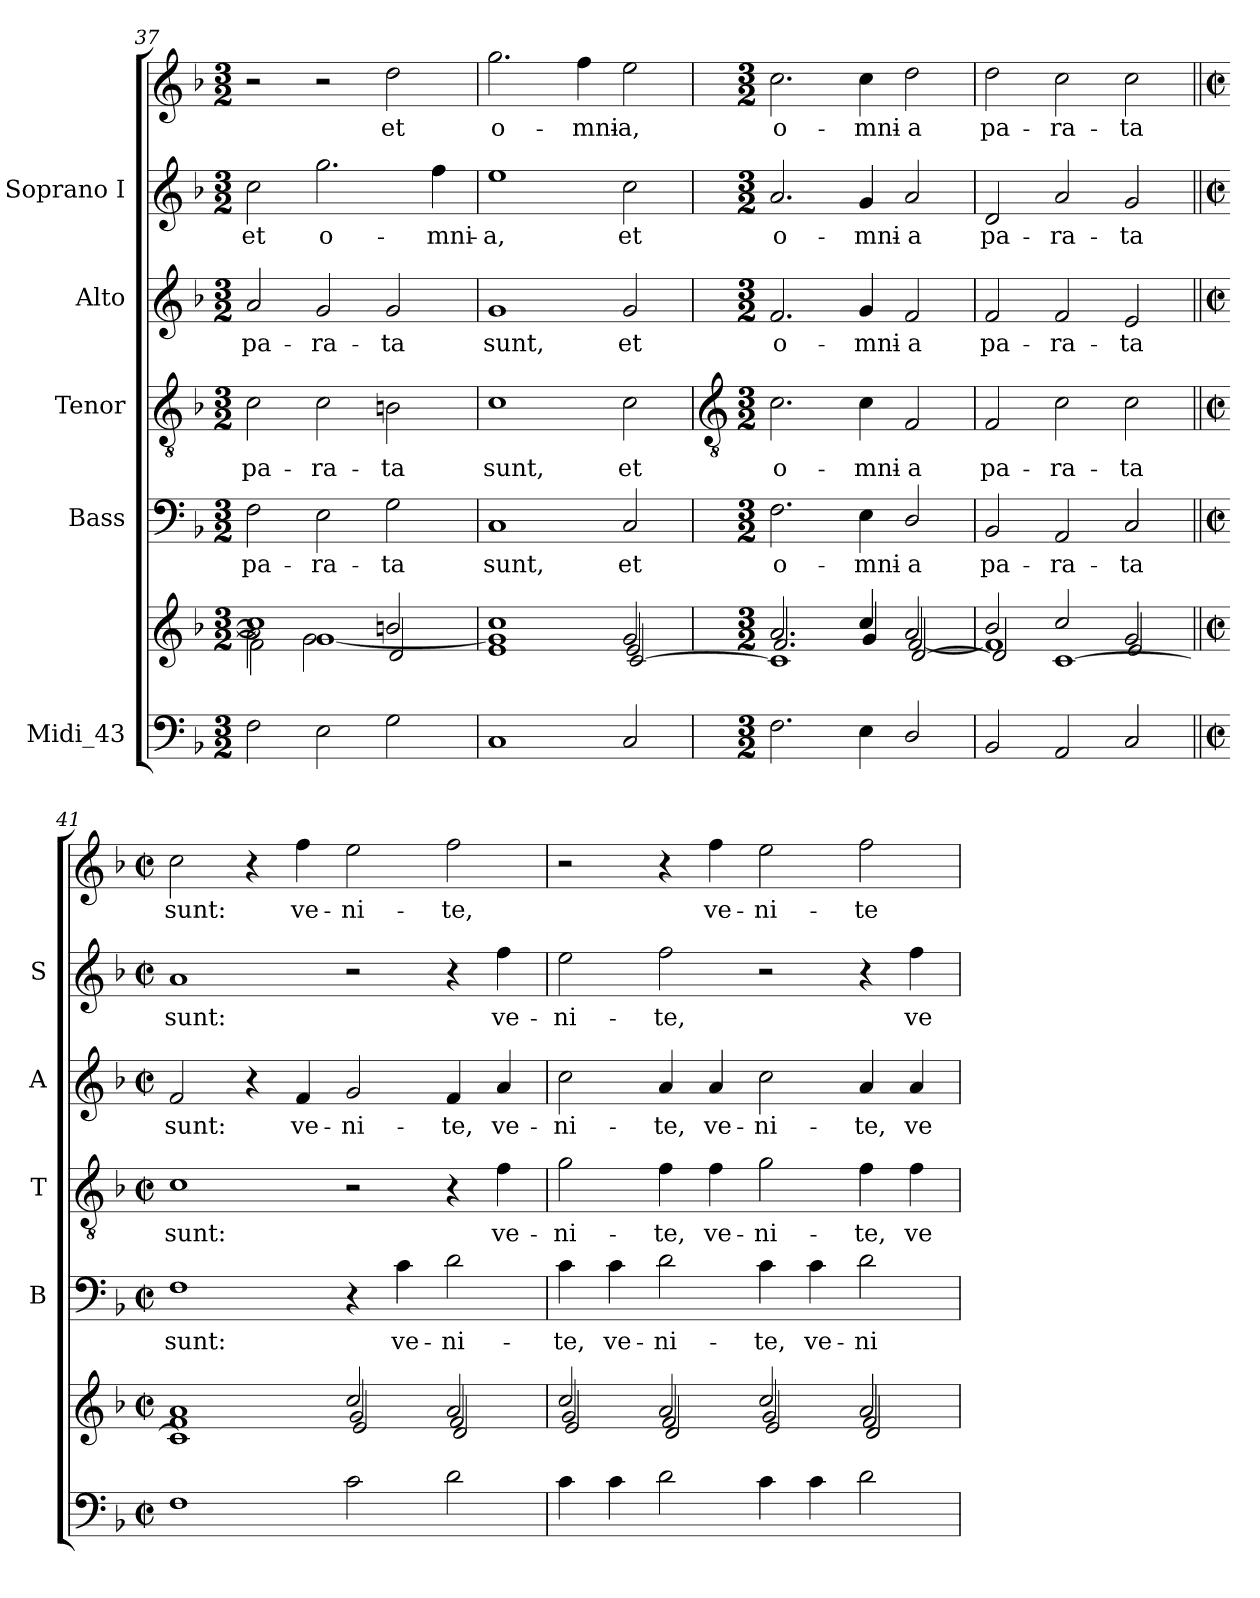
**kern	**kern	**kern	**text	**kern	**text	**kern	**text	**kern	**text	**kern	**text
*part5	*part5	*part4	*part4	*part3	*part3	*part2	*part2	*part1	*part1	*part1	*part1
*staff7	*staff6	*staff5	*staff5	*staff4	*staff4	*staff3	*staff3	*staff2	*staff2	*staff1	*staff1
*I"Midi_43	*	*I"Bass	*	*I"Tenor	*	*I"Alto	*	*I"Soprano I	*	*	*
*	*	*I'B	*	*I'T	*	*I'A	*	*I'S	*	*	*
*clefF4	*clefG2	*clefF4	*	*clefGv2	*	*clefG2	*	*clefG2	*	*clefG2	*
*k[b-]	*k[b-]	*k[b-]	*	*k[b-]	*	*k[b-]	*	*k[b-]	*	*k[b-]	*
*F:	*F:	*F:	*	*F:	*	*F:	*	*F:	*	*F:	*
*M3/2	*M3/2	*M3/2	*	*M3/2	*	*M3/2	*	*M3/2	*	*M3/2	*
=37	=37	=37	=37	=37	=37	=37	=37	=37	=37	=37	=37
*	*^	*	*	*	*	*	*	*	*	*	*
*	*	*^	*	*	*	*	*	*	*	*	*	*
!	!	!	!	!	!LO:LY:b	!	!LO:LY:b	!	!LO:LY:b	!	!LO:LY:b	!	!
2F	1cc/]	2a\]	2f\]	2F	pa-	2c	pa-	2a	pa-	2cc	et	2r	.
!	!	!	!	!	!LO:LY:b	!	!LO:LY:b	!	!LO:LY:b	!	!LO:LY:b	!	!
2E	.	[1g\	2g\	2E	-ra-	2c	-ra-	2g	-ra-	2.gg	o-	2r	.
!	!	!	!	!	!LO:LY:b	!	!LO:LY:b	!	!LO:LY:b	!	!	!	!LO:LY:b
2G	2bn/	.	2d/	2G	-ta	2Bn	-ta	2g	-ta	.	.	2dd	et
!	!	!	!	!	!	!	!	!	!	!	!LO:LY:b	!	!
.	.	.	.	.	.	.	.	.	.	4ff	-mni-	.	.
=38	=38	=38	=38	=38	=38	=38	=38	=38	=38	=38	=38	=38	=38
!	!	!	!	!	!LO:LY:b	!	!LO:LY:b	!	!LO:LY:b	!	!LO:LY:b	!	!LO:LY:b
1C	1cc/	1g\]	1e\	1C	sunt,	1c	sunt,	1g	sunt,	1ee	a,	2.gg	-o-
!	!	!	!	!	!	!	!	!	!	!	!	!	!LO:LY:b
.	.	.	.	.	.	.	.	.	.	.	.	4ff	-mni-
!	!	!	!	!	!LO:LY:b	!	!LO:LY:b	!	!LO:LY:b	!	!LO:LY:b	!	!LO:LY:b
2C	2g/	2e/	[2c/	2C	et	2c	et	2g	et	2cc	et	2ee	-a,
!!LO:LB:g=z
=39	=39	=39	=39	=39	=39	=39	=39	=39	=39	=39	=39	=39	=39
*	*	*	*	*	*	*clefGv2	*	*	*	*	*	*	*
*M3/2	*M3/2	*	*	*M3/2	*	*M3/2	*	*M3/2	*	*M3/2	*	*M3/2	*
!	!	!	!	!	!LO:LY:b	!	!LO:LY:b	!	!LO:LY:b	!	!LO:LY:b	!	!LO:LY:b
2.F	2.a/	2.f/	1c\]	2.F	o-	2.c	o-	2.f	o-	2.a	o-	2.cc	o-
!	!	!	!	!	!LO:LY:b	!	!LO:LY:b	!	!LO:LY:b	!	!LO:LY:b	!	!LO:LY:b
4E	4cc/	4g/	.	4E	-mni-	4c	-mni-	4g	-mni-	4g	-mni-	4cc	-mni-
!	!	!	!	!	!LO:LY:b	!	!LO:LY:b	!	!LO:LY:b	!	!LO:LY:b	!	!LO:LY:b
2D/	2a/	[2f/	[2d/	2D/	-a	2F	-a	2f	-a	2a	-a	2dd	-a
=40	=40	=40	=40	=40	=40	=40	=40	=40	=40	=40	=40	=40	=40
!	!	!	!	!	!LO:LY:b	!	!LO:LY:b	!	!LO:LY:b	!	!LO:LY:b	!	!LO:LY:b
2BB-	2b-/	1f\]	2d/]	2BB-	pa-	2F	pa-	2f	pa-	2d	pa-	2dd	pa-
!	!	!	!	!	!LO:LY:b	!	!LO:LY:b	!	!LO:LY:b	!	!LO:LY:b	!	!LO:LY:b
2AA	2cc/	.	[1c\	2AA	-ra-	2c	-ra-	2f	-ra-	2a	-ra-	2cc	-ra-
!	!	!	!	!	!LO:LY:b	!	!LO:LY:b	!	!LO:LY:b	!	!LO:LY:b	!	!LO:LY:b
2C	2g/	2e/	.	2C	-ta	2c	-ta	2e	-ta	2g	-ta	2cc	-ta
=41||	=41||	=41||	=41||	=41||	=41||	=41||	=41||	=41||	=41||	=41||	=41||	=41||	=41||
*M4/2	*M4/2	*	*	*M4/2	*	*M4/2	*	*M4/2	*	*M4/2	*	*M4/2	*
*met(c|)	*met(c|)	*	*	*met(c|)	*	*met(c|)	*	*met(c|)	*	*met(c|)	*	*met(c|)	*
!	!	!	!	!	!LO:LY:b	!	!LO:LY:b	!	!LO:LY:b	!	!LO:LY:b	!	!LO:LY:b
1F	1a/	1f/	1c/]	1F	sunt:	1c	sunt:	2f	sunt:	1a	sunt:	2cc	sunt:
.	.	.	.	.	.	.	.	4r	.	.	.	4r	.
!	!	!	!	!	!	!	!	!	!LO:LY:b	!	!	!	!LO:LY:b
.	.	.	.	.	.	.	.	4f	ve-	.	.	4ff	ve-
!	!	!	!	!	!	!	!	!	!LO:LY:b	!	!	!	!LO:LY:b
2c	2cc/	2g/	2e/	4r	.	2r	.	2g	-ni-	2r	.	2ee	-ni-
!	!	!	!	!	!LO:LY:b	!	!	!	!	!	!	!	!
.	.	.	.	4c	ve-	.	.	.	.	.	.	.	.
!	!	!	!	!	!LO:LY:b	!	!	!	!LO:LY:b	!	!	!	!LO:LY:b
2d	2a/	2f/	2d/	2d	-ni-	4r	.	4f	-te,	4r	.	2ff	-te,
!	!	!	!	!	!	!	!LO:LY:b	!	!LO:LY:b	!	!LO:LY:b	!	!
.	.	.	.	.	.	4f	ve-	4a	ve-	4ff	ve-	.	.
=42	=42	=42	=42	=42	=42	=42	=42	=42	=42	=42	=42	=42	=42
!	!	!	!	!	!LO:LY:b	!	!LO:LY:b	!	!LO:LY:b	!	!LO:LY:b	!	!
4c	2cc/	2g/	2e/	4c	-te,	2g	-ni-	2cc	-ni-	2ee	ni-	2r	.
!	!	!	!	!	!LO:LY:b	!	!	!	!	!	!	!	!
4c	.	.	.	4c	ve-	.	.	.	.	.	.	.	.
!	!	!	!	!	!LO:LY:b	!	!LO:LY:b	!	!LO:LY:b	!	!LO:LY:b	!	!
2d	2a/	2f/	2d/	2d	-ni-	4f	-te,	4a	-te,	2ff	-te,	4r	.
!	!	!	!	!	!	!	!LO:LY:b	!	!LO:LY:b	!	!	!	!LO:LY:b
.	.	.	.	.	.	4f	ve-	4a	ve-	.	.	4ff	-ve-
!	!	!	!	!	!LO:LY:b	!	!LO:LY:b	!	!LO:LY:b	!	!	!	!LO:LY:b
4c	2cc/	2g/	2e/	4c	-te,	2g	-ni-	2cc	-ni-	2r	.	2ee	-ni-
!	!	!	!	!	!LO:LY:b	!	!	!	!	!	!	!	!
4c	.	.	.	4c	ve-	.	.	.	.	.	.	.	.
!	!	!	!	!	!LO:LY:b	!	!LO:LY:b	!	!LO:LY:b	!	!	!	!LO:LY:b
2d	2a/	2f/	2d/	2d	-ni-	4f	-te,	4a	-te,	4r	.	2ff	-te
!	!	!	!	!	!	!	!LO:LY:b	!	!LO:LY:b	!	!LO:LY:b	!	!
.	.	.	.	.	.	4f	ve-	4a	ve-	4ff	ve-	.	.
*	*v	*v	*v	*	*	*	*	*	*	*	*	*	*
=	=	=	=	=	=	=	=	=	=	=	=
*-	*-	*-	*-	*-	*-	*-	*-	*-	*-	*-	*-
